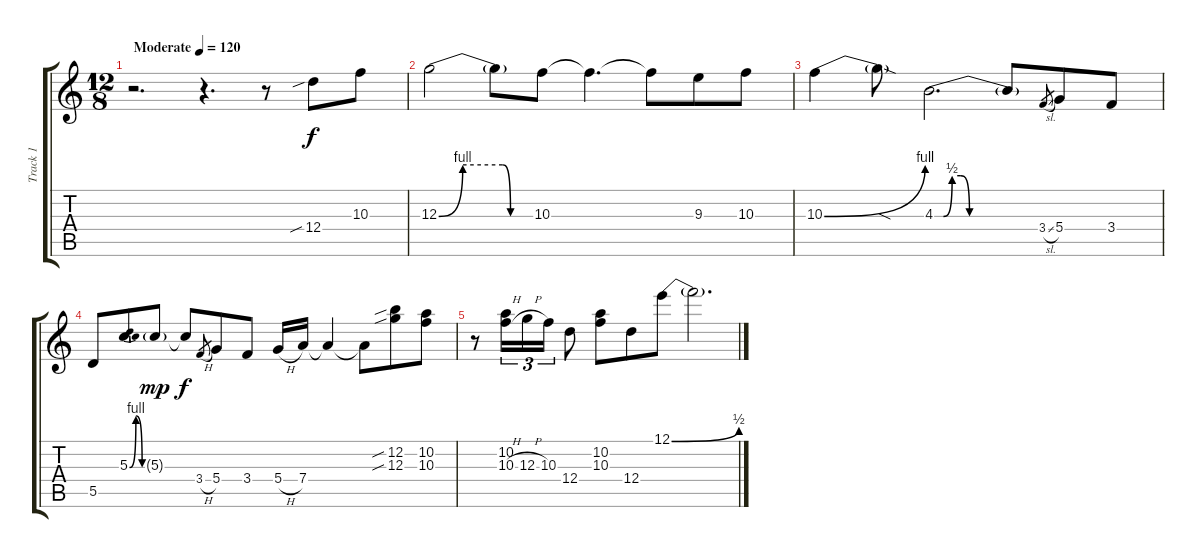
\track ("Track 1" "Track 1") {instrument distortionguitar}
\staff {score tabs}
\tuning (E4 B3 G3 D3 A2 E2) {hide}
\ts (12 8)
\tempo (120 "Moderate")
\clef g2
\ks c
r.2{d dy f instrument distortionguitar} r.4{d} r.8 12.4{sib}.8 10.3.8 |
12.3{be (custom 0 0 15 4 40 4 45 0 60 0)}.2 12.3{t}.8 10.3.8 10.3{t}.4{d} 10.3{t}.8 9.3.8 10.3.8 |
10.3{be (bend 0 0 60 4)}.4 10.3{sod t}.8 4.3{be (custom 0 0 5 0 10 2 15 2 20 0 45 0 60 0)}.2{d} 4.3{t}.8 3.4{sl}.8{gr} 5.4.8 3.4.8 |
5.5.8 5.3{be (bendrelease 0 0 20 4 30 4 60 0)}.8 5.3{g}.8{dy mp} 5.3{t}.8{dy f} 3.4{h}.8{gr} 5.4.8 3.4.8 5.4{h}.16 7.4.16 7.4{t}.4 7.4{t}.8 (12.2{sib} 12.3{sib}).8 (10.2 10.3).8 |
r.8 (10.2 10.3{h}).16{tu (3 2)} 12.3{h}.16{tu (3 2)} 10.3.16{tu (3 2)} 12.4.8 (10.2 10.3).8 12.4.8 12.1{be (bend 0 0 60 2)}.8 12.1{t}.2{d}
